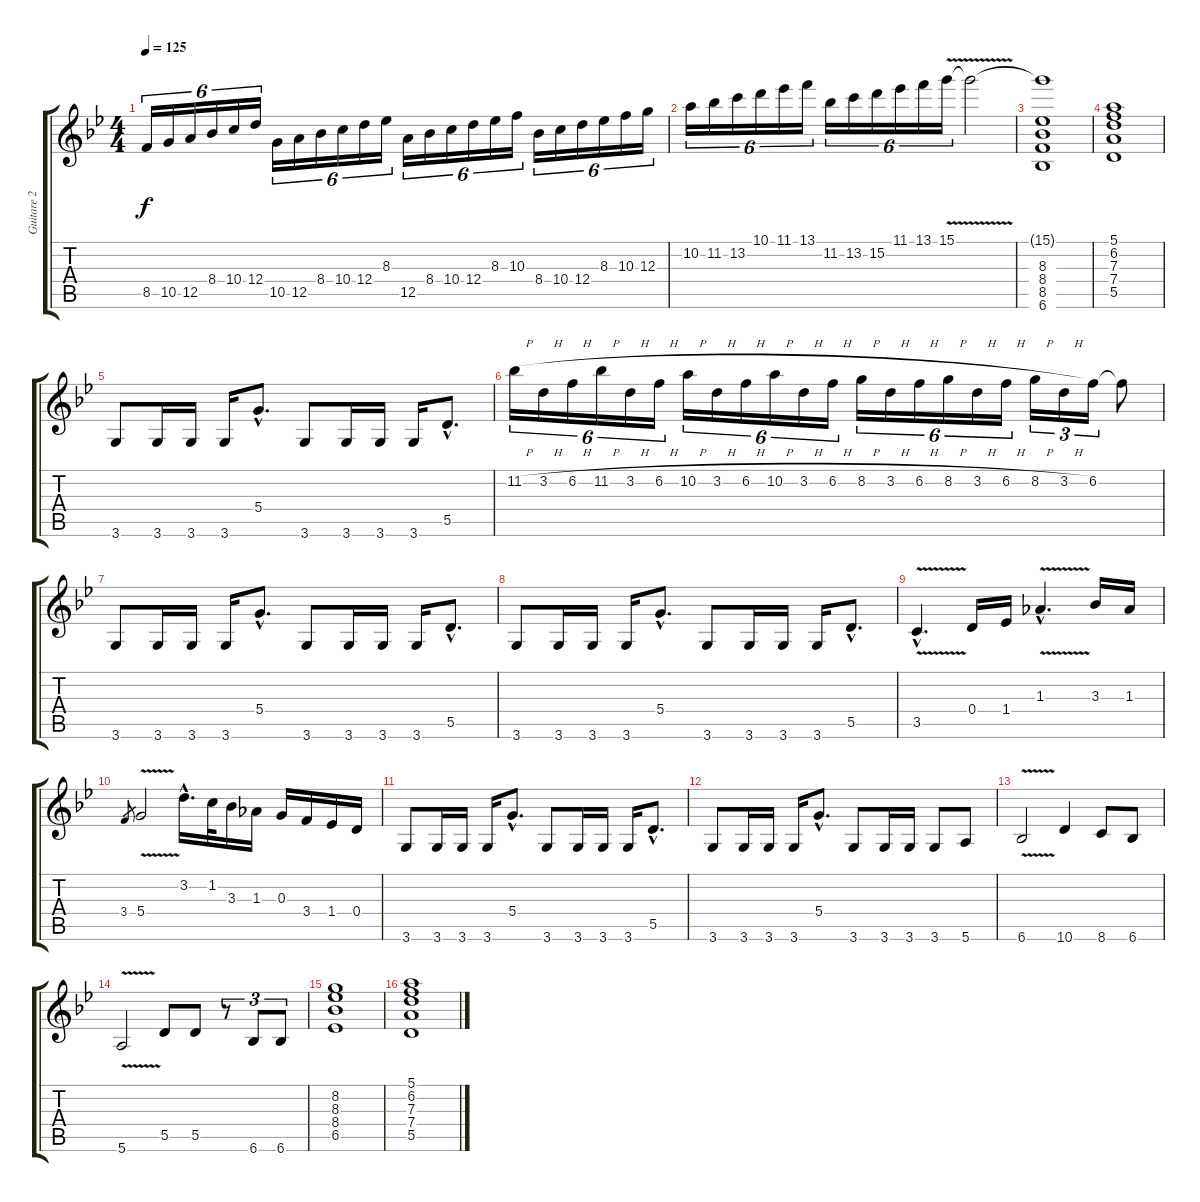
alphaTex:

\track ("Guitare 2" "Guitare 2") {instrument acousticguitarnylon}
\staff {score tabs}
\tuning (E4 B3 G3 D3 A2 E2) {hide}
\ts (4 4)
\tempo 125
\clef g2
\ks bb
8.5.16{tu (6 4) dy f} 10.5.16{tu (6 4)} 12.5.16{tu (6 4)} 8.4.16{tu (6 4)} 10.4.16{tu (6 4)} 12.4.16{tu (6 4)} 10.5.16{tu (6 4)} 12.5.16{tu (6 4)} 8.4.16{tu (6 4)} 10.4.16{tu (6 4)} 12.4.16{tu (6 4)} 8.3.16{tu (6 4)} 12.5.16{tu (6 4)} 8.4.16{tu (6 4)} 10.4.16{tu (6 4)} 12.4.16{tu (6 4)} 8.3.16{tu (6 4)} 10.3.16{tu (6 4)} 8.4.16{tu (6 4)} 10.4.16{tu (6 4)} 12.4.16{tu (6 4)} 8.3.16{tu (6 4)} 10.3.16{tu (6 4)} 12.3.16{tu (6 4)} |
10.2.16{tu (6 4)} 11.2.16{tu (6 4)} 13.2.16{tu (6 4)} 10.1.16{tu (6 4)} 11.1.16{tu (6 4)} 13.1.16{tu (6 4)} 11.2.16{tu (6 4)} 13.2.16{tu (6 4)} 15.2.16{tu (6 4)} 11.1.16{tu (6 4)} 13.1.16{tu (6 4)} 15.1{v}.16{tu (6 4)} 15.1{t}.2 |
(15.1{t} 8.3 8.4 8.5 6.6).1 |
(5.1 6.2 7.3 7.4 5.5).1 |
3.6.8 3.6.16 3.6.16 3.6.16 5.4{hac}.8{d} 3.6.8 3.6.16 3.6.16 3.6.16 5.5{hac}.8{d} |
11.2{h}.16{tu (6 4) volume 16 balance 8} 3.2{h}.16{tu (6 4)} 6.2{h}.16{tu (6 4)} 11.2{h}.16{tu (6 4)} 3.2{h}.16{tu (6 4)} 6.2{h}.16{tu (6 4)} 10.2{h}.16{tu (6 4)} 3.2{h}.16{tu (6 4)} 6.2{h}.16{tu (6 4)} 10.2{h}.16{tu (6 4)} 3.2{h}.16{tu (6 4)} 6.2{h}.16{tu (6 4)} 8.2{h}.16{tu (6 4)} 3.2{h}.16{tu (6 4)} 6.2{h}.16{tu (6 4)} 8.2{h}.16{tu (6 4)} 3.2{h}.16{tu (6 4)} 6.2{h}.16{tu (6 4)} 8.2{h}.16{tu (3 2)} 3.2{h}.16{tu (3 2)} 6.2.16{tu (3 2)} 6.2{t}.8 |
3.6.8{volume 13 balance 14} 3.6.16 3.6.16 3.6.16 5.4{hac}.8{d} 3.6.8 3.6.16 3.6.16 3.6.16 5.5{hac}.8{d} |
3.6.8 3.6.16 3.6.16 3.6.16 5.4{hac}.8{d} 3.6.8 3.6.16 3.6.16 3.6.16 5.5{hac}.8{d} |
3.5{v hac}.4{d} 0.4.16 1.4.16 1.3{v hac}.4{d} 3.3.16 1.3.16 |
3.4.8{gr} 5.4{v}.2 3.2{hac}.16{d} 1.2.32 3.3.16 1.3.16 0.3.16 3.4.16 1.4.16 0.4.16 |
3.6.8 3.6.16 3.6.16 3.6.16 5.4{hac}.8{d} 3.6.8 3.6.16 3.6.16 3.6.16 5.5{hac}.8{d} |
3.6.8 3.6.16 3.6.16 3.6.16 5.4{hac}.8{d} 3.6.8 3.6.16 3.6.16 3.6.8 5.6.8 |
6.6{v}.2 10.6.4 8.6.8 6.6.8 |
5.6{v}.2 5.5.8 5.5.8 r.8{tu (3 2)} 6.6.8{tu (3 2)} 6.6.8{tu (3 2)} |
(8.2 8.3 8.4 6.5).1 |
(5.1 6.2 7.3 7.4 5.5).1
